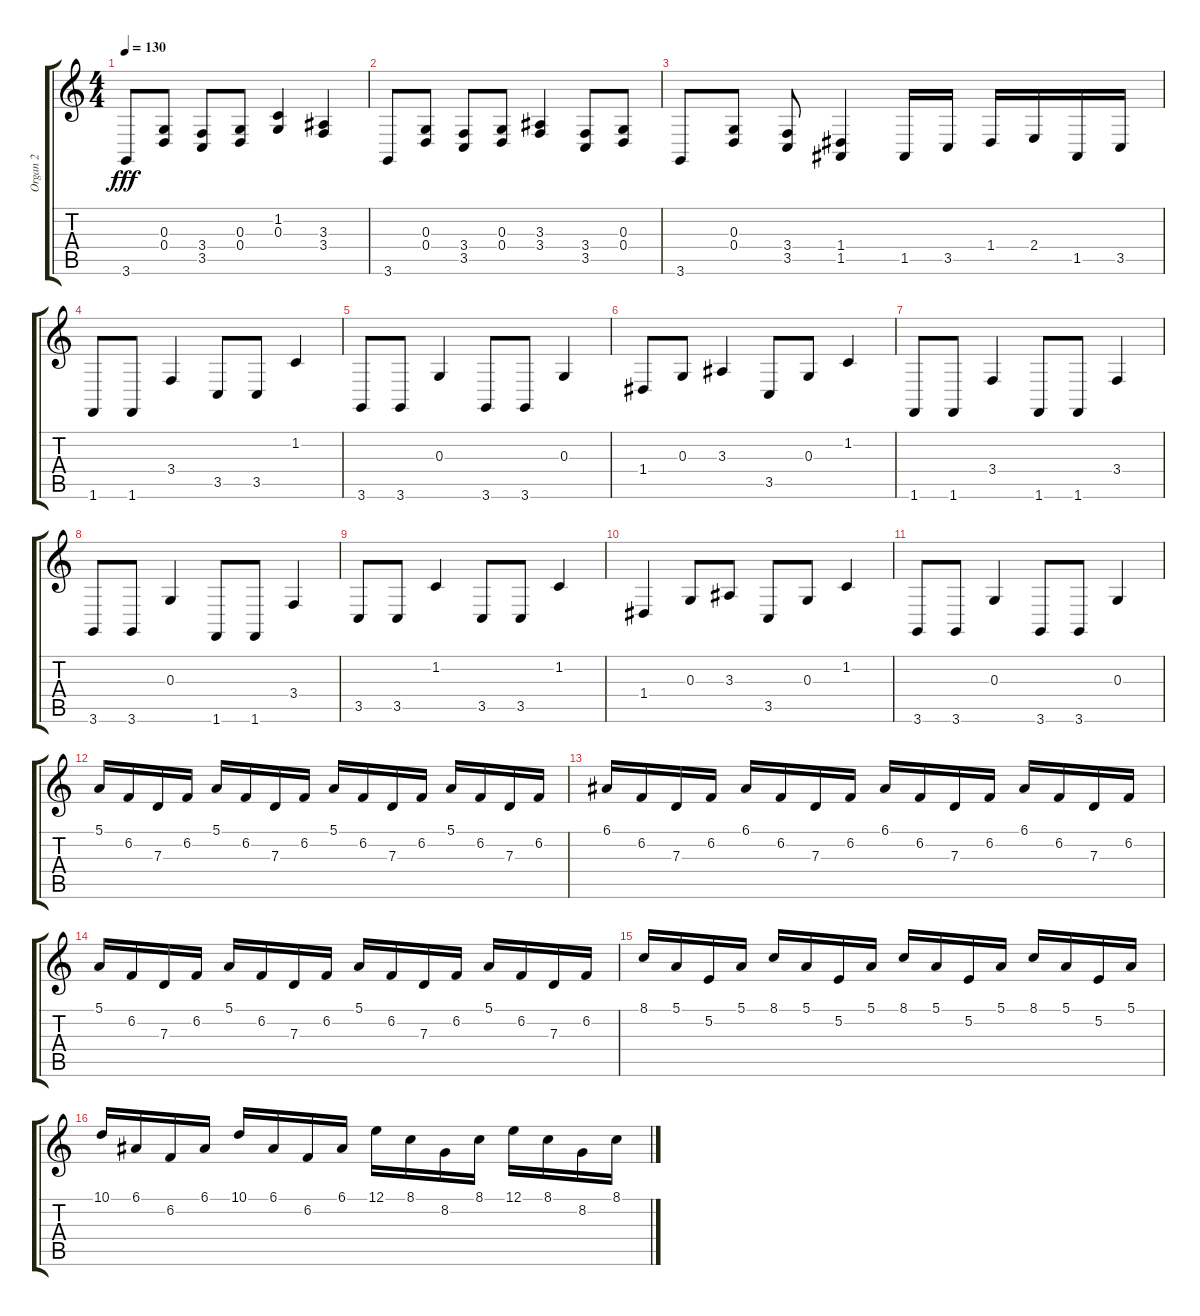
\track ("Organ 2" "Organ 2") {instrument churchorgan}
\staff {score tabs}
\tuning (E4 B3 G3 D3 A2 E2) {hide}
\ts (4 4)
\tempo 130
\clef g2
\ks c
3.6.8{dy fff} (0.3 0.4).8 (3.4 3.5).8 (0.3 0.4).8 (1.2 0.3).4 (3.3 3.4).4 |
3.6.8 (0.3 0.4).8 (3.4 3.5).8 (0.3 0.4).8 (3.3 3.4).4 (3.4 3.5).8 (0.3 0.4).8 |
3.6.8 (0.3 0.4).8 (3.4 3.5).8 (1.4 1.5).4 1.5.16 3.5.16 1.4.16 2.4.16 1.5.16 3.5.16 |
1.6.8 1.6.8 3.4.4 3.5.8 3.5.8 1.2.4 |
3.6.8 3.6.8 0.3.4 3.6.8 3.6.8 0.3.4 |
1.4.8 0.3.8 3.3.4 3.5.8 0.3.8 1.2.4 |
1.6.8 1.6.8 3.4.4 1.6.8 1.6.8 3.4.4 |
3.6.8 3.6.8 0.3.4 1.6.8 1.6.8 3.4.4 |
3.5.8 3.5.8 1.2.4 3.5.8 3.5.8 1.2.4 |
1.4.4 0.3.8 3.3.8 3.5.8 0.3.8 1.2.4 |
3.6.8 3.6.8 0.3.4 3.6.8 3.6.8 0.3.4 |
5.1.16 6.2.16 7.3.16 6.2.16 5.1.16 6.2.16 7.3.16 6.2.16 5.1.16 6.2.16 7.3.16 6.2.16 5.1.16 6.2.16 7.3.16 6.2.16 |
6.1.16 6.2.16 7.3.16 6.2.16 6.1.16 6.2.16 7.3.16 6.2.16 6.1.16 6.2.16 7.3.16 6.2.16 6.1.16 6.2.16 7.3.16 6.2.16 |
5.1.16 6.2.16 7.3.16 6.2.16 5.1.16 6.2.16 7.3.16 6.2.16 5.1.16 6.2.16 7.3.16 6.2.16 5.1.16 6.2.16 7.3.16 6.2.16 |
8.1.16 5.1.16 5.2.16 5.1.16 8.1.16 5.1.16 5.2.16 5.1.16 8.1.16 5.1.16 5.2.16 5.1.16 8.1.16 5.1.16 5.2.16 5.1.16 |
10.1.16 6.1.16 6.2.16 6.1.16 10.1.16 6.1.16 6.2.16 6.1.16 12.1.16 8.1.16 8.2.16 8.1.16 12.1.16 8.1.16 8.2.16 8.1.16
